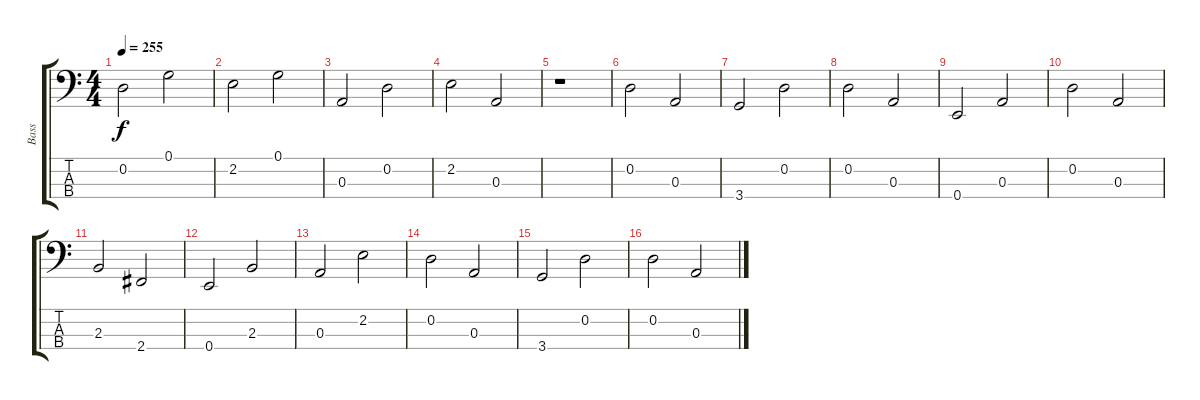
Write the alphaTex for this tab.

\track ("Bass" "Bass") {instrument electricbassfinger}
\staff {score tabs}
\tuning (G2 D2 A1 E1) {hide}
\ts (4 4)
\tempo 255
\clef f4
\ks c
0.2.2{dy f} 0.1.2 |
2.2.2 0.1.2 |
0.3.2 0.2.2 |
2.2.2 0.3.2 |
r.1 |
0.2.2 0.3.2 |
3.4.2 0.2.2 |
0.2.2 0.3.2 |
0.4.2 0.3.2 |
0.2.2 0.3.2 |
2.3.2 2.4.2 |
0.4.2 2.3.2 |
0.3.2 2.2.2 |
0.2.2 0.3.2 |
3.4.2 0.2.2 |
0.2.2 0.3.2
